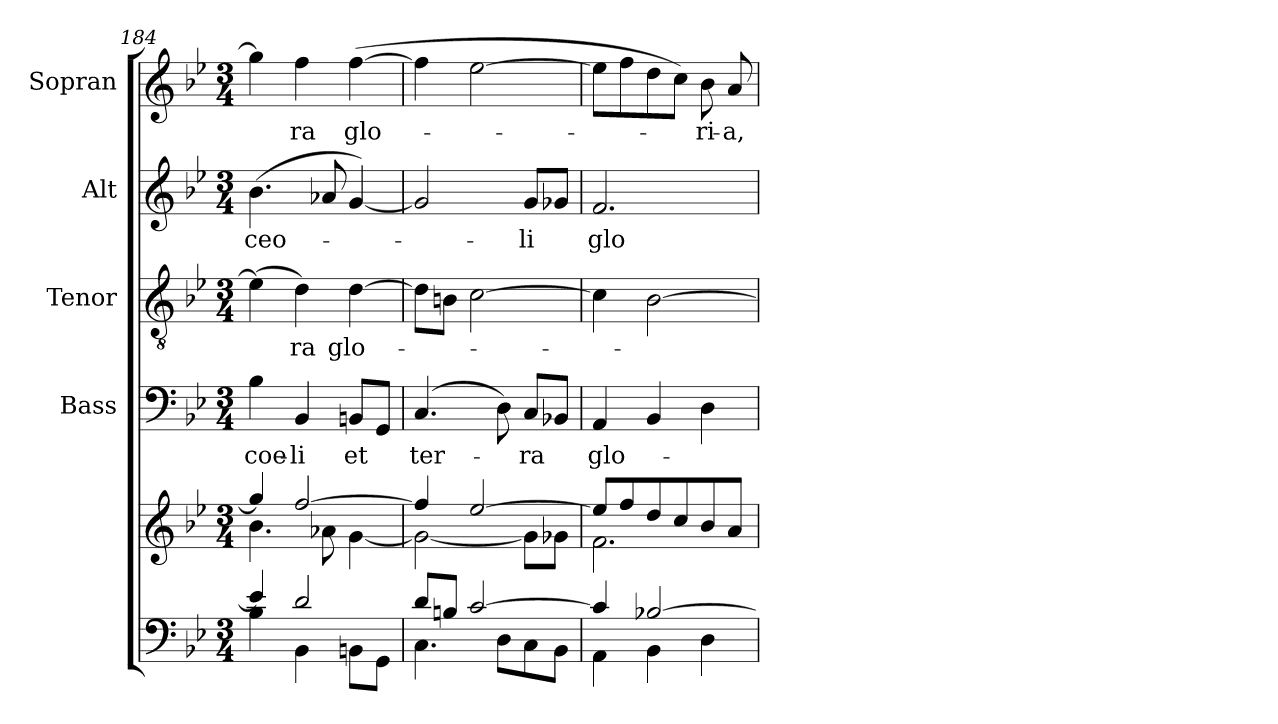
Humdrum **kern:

**kern	**kern	**kern	**text	**kern	**text	**kern	**text	**kern	**text
*part5	*part5	*part4	*part4	*part3	*part3	*part2	*part2	*part1	*part1
*staff6	*staff5	*staff4	*staff4	*staff3	*staff3	*staff2	*staff2	*staff1	*staff1
*	*	*I"Bass	*	*I"Tenor	*	*I"Alt	*	*I"Sopran	*
*	*	*I'B.	*	*I'T.	*	*I'A.	*	*I'S.	*
*clefF4	*clefG2	*clefF4	*	*clefGv2	*	*clefG2	*	*clefG2	*
*k[b-e-]	*k[b-e-]	*k[b-e-]	*	*k[b-e-]	*	*k[b-e-]	*	*k[b-e-]	*
*B-:	*B-:	*B-:	*	*B-:	*	*B-:	*	*B-:	*
*M3/4	*M3/4	*M3/4	*	*M3/4	*	*M3/4	*	*M3/4	*
=184	=184	=184	=184	=184	=184	=184	=184	=184	=184
*^	*^	*	*	*	*	*	*	*	*
!	!	!	!	!	!LO:LY:b	!	!	!	!LO:LY:b	!	!
4e-/]	4B-\	4gg/]	4.b-\	4B-\	coe-	(>4e-\]	.	(<4.b-\	ceo-	4gg\]	.
!	!	!	!	!	!LO:LY:b	!	!LO:LY:b	!	!	!	!LO:LY:b
2d/	4BB-\	[>2ff/	.	4BB-/	-li	4d\)	-ra	.	.	4ff\	-ra
.	.	.	8a-X\	.	.	.	.	8a-X/	.	.	.
!	!	!	!	!	!LO:LY:b	!	!LO:LY:b	!	!	!	!LO:LY:b
.	8BBn\L	.	[<4g\	8BBn/L	et	[4d\	glo-	[4g/)	.	(>[4ff\	glo-
.	8GG\J	.	.	8GG/J	.	.	.	.	.	.	.
!!LO:LB:g=z
=185	=185	=185	=185	=185	=185	=185	=185	=185	=185	=185	=185
!	!	!	!	!	!LO:LY:b	!	!	!	!	!	!
8d/L	4.C\	4ff/]	2g\_	(4.C/	ter-	8d\L]	.	2g/]	.	4ff\]	.
8Bn/J	.	.	.	.	.	8Bn\J	.	.	.	.	.
[>2c/	.	[>2ee-/	.	.	.	[2c\	.	.	.	[2ee-\	.
.	8D\L	.	.	8D\)	.	.	.	.	.	.	.
!	!	!	!	!	!LO:LY:b	!	!	!	!LO:LY:b	!	!
.	8C\	.	8g\L]	8C/L	-ra	.	.	8g/L	-li	.	.
.	8BB-\J	.	8g-X\J	8BB-X/J	.	.	.	8g-X/J	.	.	.
=186	=186	=186	=186	=186	=186	=186	=186	=186	=186	=186	=186
!	!	!	!	!	!LO:LY:b	!	!	!	!LO:LY:b	!	!
4c/]	4AA\	8ee-/L]	2.f\	4AA/	glo-	4c\]	.	2.f/	glo-	8ee-\L]	.
.	.	8ff/	.	.	.	.	.	.	.	8ff\	.
[>2B-X/	4BB-\	8dd/	.	4BB-/	.	[2B-\	.	.	.	8dd\	.
.	.	8cc/	.	.	.	.	.	.	.	8cc\J)	.
!	!	!	!	!	!	!	!	!	!	!	!LO:LY:b
.	4D\	8b-/	.	4D\	.	.	.	.	.	8b-\	-ri-
!	!	!	!	!	!	!	!	!	!	!	!LO:LY:b
.	.	8a/J	.	.	.	.	.	.	.	8a/	-a,
*v	*v	*	*	*	*	*	*	*	*	*	*
*	*v	*v	*	*	*	*	*	*	*	*
=	=	=	=	=	=	=	=	=	=
*-	*-	*-	*-	*-	*-	*-	*-	*-	*-
